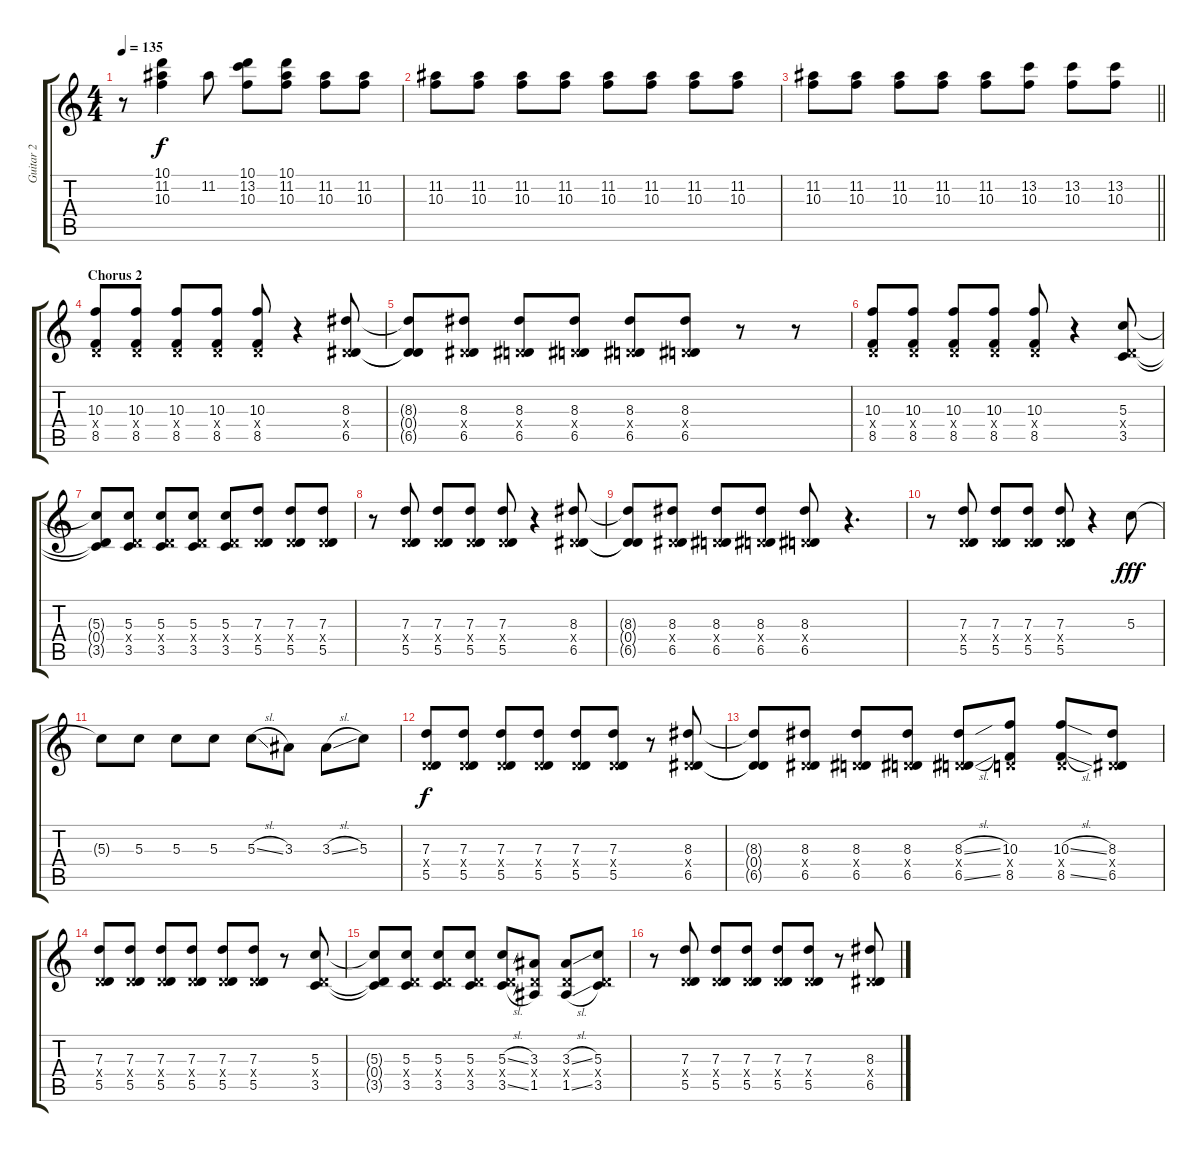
\track ("Guitar 2" "Guitar 2") {instrument distortionguitar}
\staff {score tabs}
\tuning (E4 B3 G3 D3 A2 D2) {hide}
\ts (4 4)
\tempo 135
\clef g2
\ks c
r.8{dy f} (10.1 11.2 10.3).4 11.2.8 (10.1 13.2 10.3).8 (10.1 11.2 10.3).8 (11.2 10.3).8 (11.2 10.3).8 |
(11.2 10.3).8 (11.2 10.3).8 (11.2 10.3).8 (11.2 10.3).8 (11.2 10.3).8 (11.2 10.3).8 (11.2 10.3).8 (11.2 10.3).8 |
\barLineRight lightlight
(11.2 10.3).8 (11.2 10.3).8 (11.2 10.3).8 (11.2 10.3).8 (11.2 10.3).8 (13.2 10.3).8 (13.2 10.3).8 (13.2 10.3).8 |
\section ("" "Chorus 2")
(10.3 0.4{x} 8.5).8{volume 10 instrument overdrivenguitar} (10.3 0.4{x} 8.5).8 (10.3 0.4{x} 8.5).8 (10.3 0.4{x} 8.5).8 (10.3 0.4{x} 8.5).8 r.4 (8.3 0.4{x} 6.5).8 |
(8.3{t} 0.4{t} 6.5{t}).8 (8.3 0.4{x} 6.5).8 (8.3 0.4{x} 6.5).8 (8.3 0.4{x} 6.5).8 (8.3 0.4{x} 6.5).8 (8.3 0.4{x} 6.5).8 r.8 r.8 |
(10.3 0.4{x} 8.5).8 (10.3 0.4{x} 8.5).8 (10.3 0.4{x} 8.5).8 (10.3 0.4{x} 8.5).8 (10.3 0.4{x} 8.5).8 r.4 (5.3 0.4{x} 3.5).8 |
(5.3{t} 0.4{t} 3.5{t}).8 (5.3 0.4{x} 3.5).8 (5.3 0.4{x} 3.5).8 (5.3 0.4{x} 3.5).8 (5.3 0.4{x} 3.5).8 (7.3 0.4{x} 5.5).8 (7.3 0.4{x} 5.5).8 (7.3 0.4{x} 5.5).8 |
r.8 (7.3 0.4{x} 5.5).8 (7.3 0.4{x} 5.5).8 (7.3 0.4{x} 5.5).8 (7.3 0.4{x} 5.5).8 r.4 (8.3 0.4{x} 6.5).8 |
(8.3{t} 0.4{t} 6.5{t}).8 (8.3 0.4{x} 6.5).8 (8.3 0.4{x} 6.5).8 (8.3 0.4{x} 6.5).8 (8.3 0.4{x} 6.5).8 r.4{d} |
r.8 (7.3 0.4{x} 5.5).8 (7.3 0.4{x} 5.5).8 (7.3 0.4{x} 5.5).8 (7.3 0.4{x} 5.5).8 r.4 5.3.8{dy fff} |
5.3{t}.8 5.3.8 5.3.8 5.3.8 5.3{sl}.8 3.3.8 3.3{sl}.8 5.3.8 |
(7.3 0.4{x} 5.5).8{dy f} (7.3 0.4{x} 5.5).8 (7.3 0.4{x} 5.5).8 (7.3 0.4{x} 5.5).8 (7.3 0.4{x} 5.5).8 (7.3 0.4{x} 5.5).8 r.8 (8.3 0.4{x} 6.5).8 |
(8.3{t} 0.4{t} 6.5{t}).8 (8.3 0.4{x} 6.5).8 (8.3 0.4{x} 6.5).8 (8.3 0.4{x} 6.5).8 (8.3{sl} 0.4{x} 6.5{sl}).8 (10.3 0.4{x} 8.5).8 (10.3{sl} 0.4{x} 8.5{sl}).8 (8.3 0.4{x} 6.5).8 |
(7.3 0.4{x} 5.5).8 (7.3 0.4{x} 5.5).8 (7.3 0.4{x} 5.5).8 (7.3 0.4{x} 5.5).8 (7.3 0.4{x} 5.5).8 (7.3 0.4{x} 5.5).8 r.8 (5.3 0.4{x} 3.5).8 |
(5.3{t} 0.4{t} 3.5{t}).8 (5.3 0.4{x} 3.5).8 (5.3 0.4{x} 3.5).8 (5.3 0.4{x} 3.5).8 (5.3{sl} 0.4{x} 3.5{sl}).8 (3.3 0.4{x} 1.5).8 (3.3{sl} 0.4{x} 1.5{sl}).8 (5.3 0.4{x} 3.5).8 |
r.8 (7.3 0.4{x} 5.5).8 (7.3 0.4{x} 5.5).8 (7.3 0.4{x} 5.5).8 (7.3 0.4{x} 5.5).8 (7.3 0.4{x} 5.5).8 r.8 (8.3 0.4{x} 6.5).8
